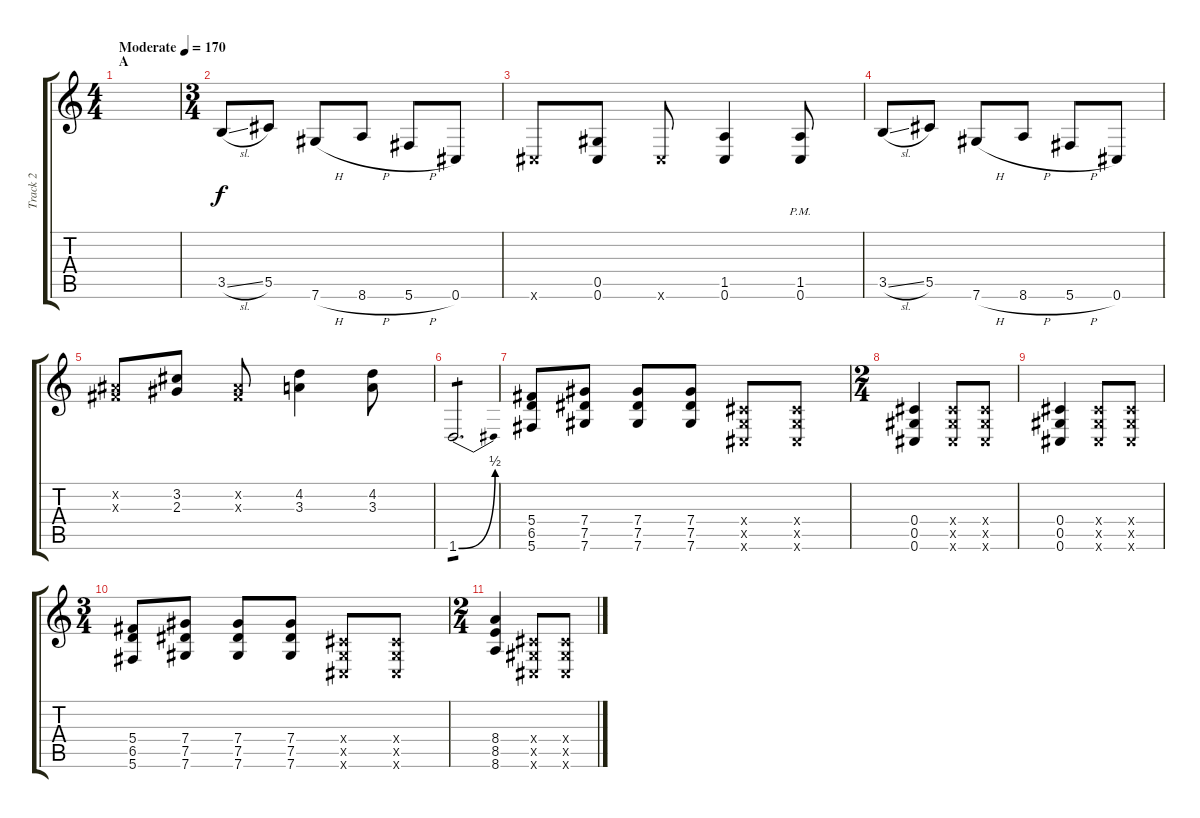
\track ("Track 2" "Track 2") {instrument distortionguitar}
\staff {score tabs}
\tuning (Eb4 Bb3 Gb3 Db3 Ab2 Db2) {hide}
\ts (4 4)
\section ("" "A")
\tempo (170 "Moderate")
\clef g2
\ks c
|
\ts (3 4)
3.5{sl}.8 5.5.8 7.6{h}.8 8.6{h}.8 5.6{h}.8 0.6.8 |
0.6{x}.8 (0.5 0.6).8 0.6{x}.8 (1.5 0.6).4 (1.5{pm} 0.6{pm}).8 |
3.5{sl}.8 5.5.8 7.6{h}.8 8.6{h}.8 5.6{h}.8 0.6.8 |
(0.2{x} 0.3{x}).8 (3.2 2.3).8 (0.2{x} 0.3{x}).8 (4.2 3.3).4 (4.2 3.3).8 |
1.6{be (bend 0 0 60 2)}.2{d tp 1} |
(5.4 6.5 5.6).8 (7.4 7.5 7.6).8 (7.4 7.5 7.6).8 (7.4 7.5 7.6).8 (0.4{x} 0.5{x} 0.6{x}).8 (0.4{x} 0.5{x} 0.6{x}).8 |
\ts (2 4)
(0.4 0.5 0.6).4 (0.4{x} 0.5{x} 0.6{x}).8 (0.4{x} 0.5{x} 0.6{x}).8 |
(0.4 0.5 0.6).4 (0.4{x} 0.5{x} 0.6{x}).8 (0.4{x} 0.5{x} 0.6{x}).8 |
\ts (3 4)
(5.4 6.5 5.6).8 (7.4 7.5 7.6).8 (7.4 7.5 7.6).8 (7.4 7.5 7.6).8 (0.4{x} 0.5{x} 0.6{x}).8 (0.4{x} 0.5{x} 0.6{x}).8 |
\ts (2 4)
(8.4 8.5 8.6).4 (0.4{x} 0.5{x} 0.6{x}).8 (0.4{x} 0.5{x} 0.6{x}).8
